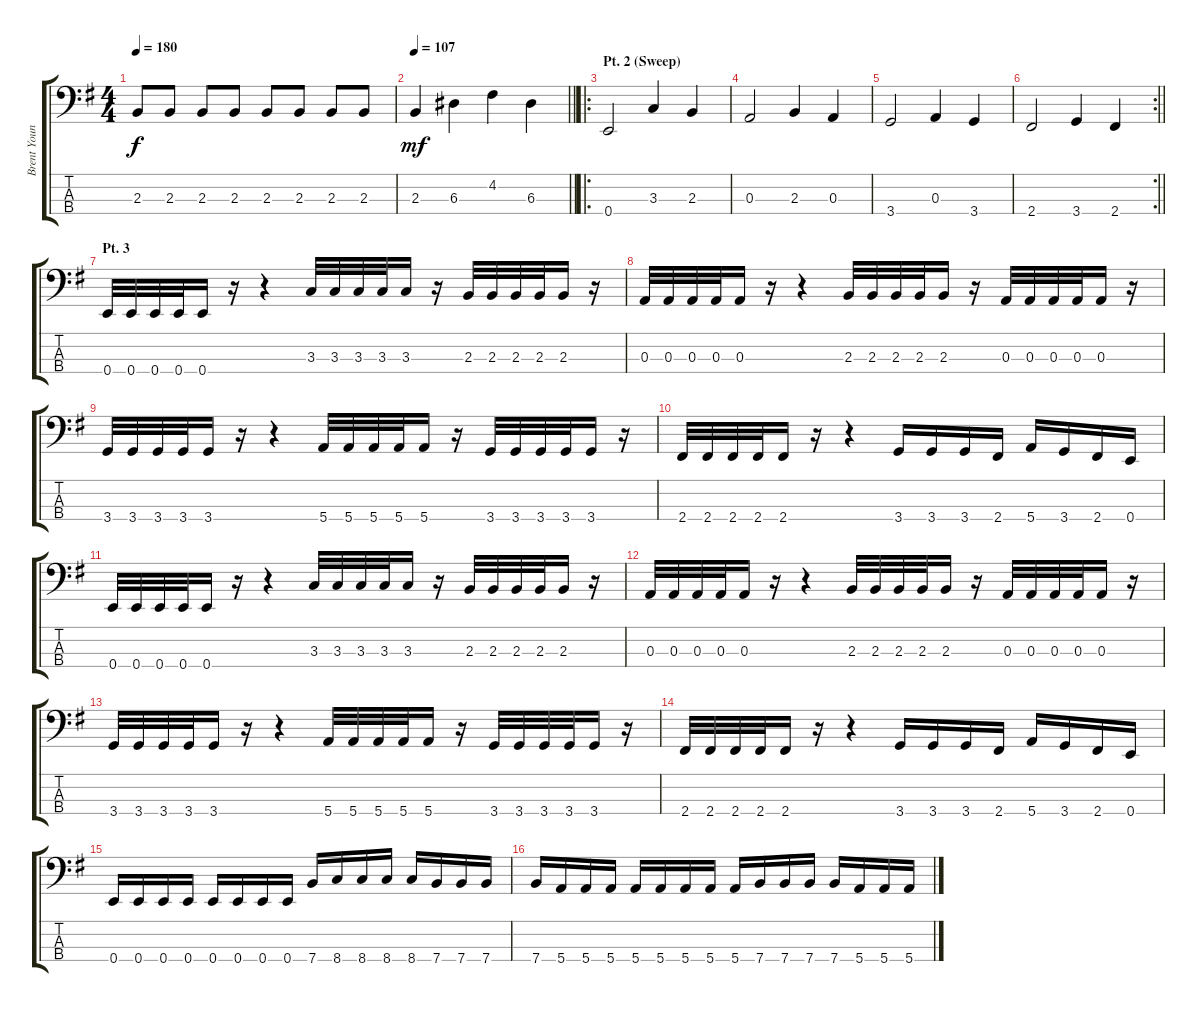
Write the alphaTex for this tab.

\track ("Brent Young" "Brent Youn") {instrument electricbassfinger}
\staff {score tabs}
\tuning (G2 D2 A1 E1) {hide}
\ts (4 4)
\tempo 180
\clef f4
\ks eminor
2.3.8{dy f} 2.3.8 2.3.8 2.3.8 2.3.8 2.3.8 2.3.8 2.3.8 |
\tempo 107
\barLineRight lightlight
2.3.4{dy mf} 6.3.4 4.2.4 6.3.4 |
\ro
\section ("" "Pt. 2 (Sweep)")
0.4.2 3.3.4 2.3.4 |
0.3.2 2.3.4 0.3.4 |
3.4.2 0.3.4 3.4.4 |
\rc 2
\barLineRight lightlight
2.4.2 3.4.4 2.4.4 |
\section ("" "Pt. 3")
0.4.32 0.4.32 0.4.32 0.4.32 0.4.16 r.16 r.4 3.3.32 3.3.32 3.3.32 3.3.32 3.3.16 r.16 2.3.32 2.3.32 2.3.32 2.3.32 2.3.16 r.16 |
0.3.32 0.3.32 0.3.32 0.3.32 0.3.16 r.16 r.4 2.3.32 2.3.32 2.3.32 2.3.32 2.3.16 r.16 0.3.32 0.3.32 0.3.32 0.3.32 0.3.16 r.16 |
3.4.32 3.4.32 3.4.32 3.4.32 3.4.16 r.16 r.4 5.4.32 5.4.32 5.4.32 5.4.32 5.4.16 r.16 3.4.32 3.4.32 3.4.32 3.4.32 3.4.16 r.16 |
2.4.32 2.4.32 2.4.32 2.4.32 2.4.16 r.16 r.4 3.4.16 3.4.16 3.4.16 2.4.16 5.4.16 3.4.16 2.4.16 0.4.16 |
0.4.32 0.4.32 0.4.32 0.4.32 0.4.16 r.16 r.4 3.3.32 3.3.32 3.3.32 3.3.32 3.3.16 r.16 2.3.32 2.3.32 2.3.32 2.3.32 2.3.16 r.16 |
0.3.32 0.3.32 0.3.32 0.3.32 0.3.16 r.16 r.4 2.3.32 2.3.32 2.3.32 2.3.32 2.3.16 r.16 0.3.32 0.3.32 0.3.32 0.3.32 0.3.16 r.16 |
3.4.32 3.4.32 3.4.32 3.4.32 3.4.16 r.16 r.4 5.4.32 5.4.32 5.4.32 5.4.32 5.4.16 r.16 3.4.32 3.4.32 3.4.32 3.4.32 3.4.16 r.16 |
2.4.32 2.4.32 2.4.32 2.4.32 2.4.16 r.16 r.4 3.4.16 3.4.16 3.4.16 2.4.16 5.4.16 3.4.16 2.4.16 0.4.16 |
0.4.16 0.4.16 0.4.16 0.4.16 0.4.16 0.4.16 0.4.16 0.4.16 7.4.16 8.4.16 8.4.16 8.4.16 8.4.16 7.4.16 7.4.16 7.4.16 |
7.4.16 5.4.16 5.4.16 5.4.16 5.4.16 5.4.16 5.4.16 5.4.16 5.4.16 7.4.16 7.4.16 7.4.16 7.4.16 5.4.16 5.4.16 5.4.16
